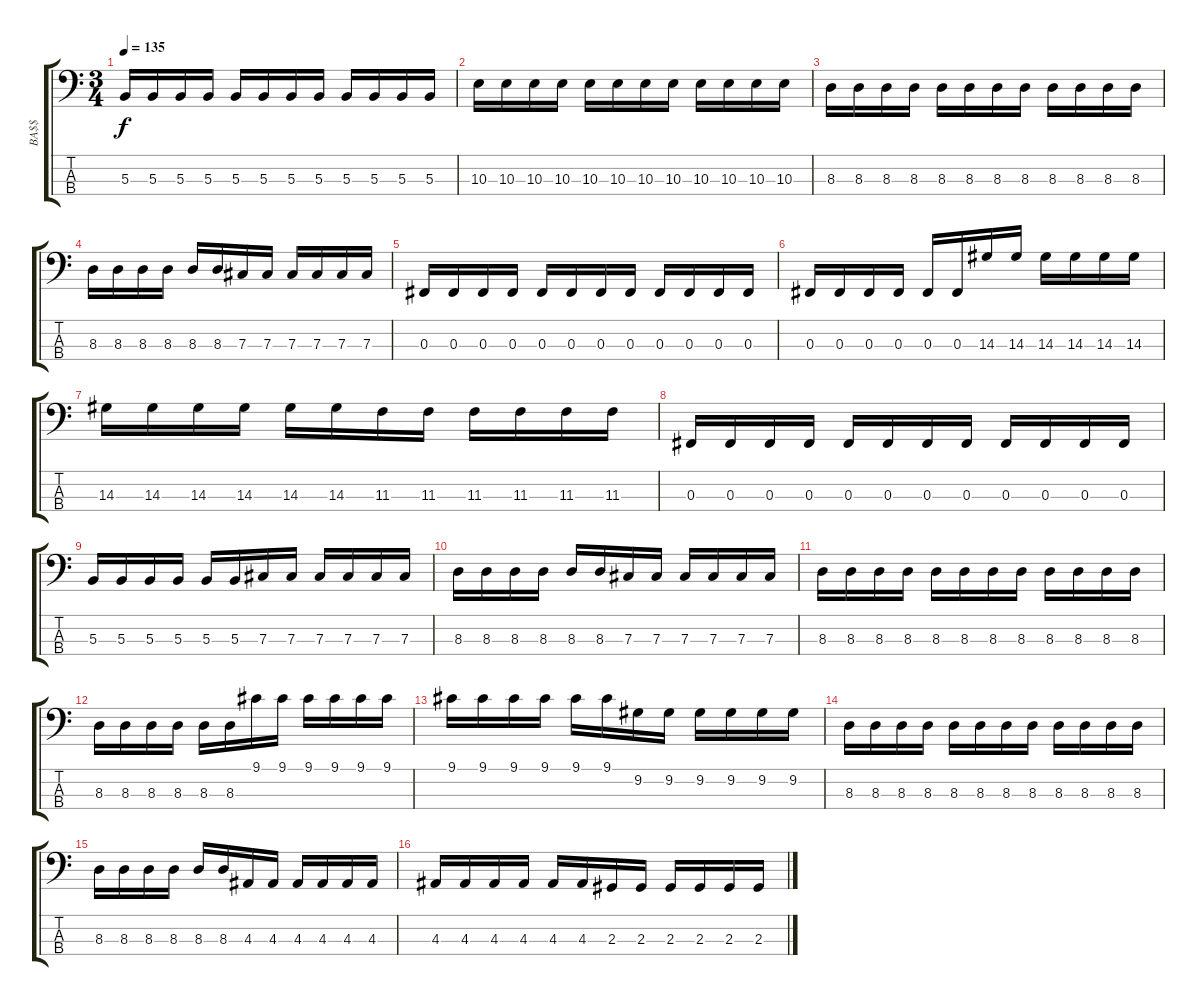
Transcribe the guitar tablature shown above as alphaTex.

\track ("BA$$" "BA$$") {instrument electricbassfinger}
\staff {score tabs}
\tuning (E2 B1 Gb1 Db1) {hide}
\ts (3 4)
\tempo 135
\clef f4
\ks c
5.3.16{dy f} 5.3.16 5.3.16 5.3.16 5.3.16 5.3.16 5.3.16 5.3.16 5.3.16 5.3.16 5.3.16 5.3.16 |
10.3.16 10.3.16 10.3.16 10.3.16 10.3.16 10.3.16 10.3.16 10.3.16 10.3.16 10.3.16 10.3.16 10.3.16 |
8.3.16 8.3.16 8.3.16 8.3.16 8.3.16 8.3.16 8.3.16 8.3.16 8.3.16 8.3.16 8.3.16 8.3.16 |
8.3.16 8.3.16 8.3.16 8.3.16 8.3.16 8.3.16 7.3.16 7.3.16 7.3.16 7.3.16 7.3.16 7.3.16 |
0.3.16 0.3.16 0.3.16 0.3.16 0.3.16 0.3.16 0.3.16 0.3.16 0.3.16 0.3.16 0.3.16 0.3.16 |
0.3.16 0.3.16 0.3.16 0.3.16 0.3.16 0.3.16 14.3.16 14.3.16 14.3.16 14.3.16 14.3.16 14.3.16 |
14.3.16 14.3.16 14.3.16 14.3.16 14.3.16 14.3.16 11.3.16 11.3.16 11.3.16 11.3.16 11.3.16 11.3.16 |
0.3.16 0.3.16 0.3.16 0.3.16 0.3.16 0.3.16 0.3.16 0.3.16 0.3.16 0.3.16 0.3.16 0.3.16 |
5.3.16 5.3.16 5.3.16 5.3.16 5.3.16 5.3.16 7.3.16 7.3.16 7.3.16 7.3.16 7.3.16 7.3.16 |
8.3.16 8.3.16 8.3.16 8.3.16 8.3.16 8.3.16 7.3.16 7.3.16 7.3.16 7.3.16 7.3.16 7.3.16 |
8.3.16 8.3.16 8.3.16 8.3.16 8.3.16 8.3.16 8.3.16 8.3.16 8.3.16 8.3.16 8.3.16 8.3.16 |
8.3.16 8.3.16 8.3.16 8.3.16 8.3.16 8.3.16 9.1.16 9.1.16 9.1.16 9.1.16 9.1.16 9.1.16 |
9.1.16 9.1.16 9.1.16 9.1.16 9.1.16 9.1.16 9.2.16 9.2.16 9.2.16 9.2.16 9.2.16 9.2.16 |
8.3.16 8.3.16 8.3.16 8.3.16 8.3.16 8.3.16 8.3.16 8.3.16 8.3.16 8.3.16 8.3.16 8.3.16 |
8.3.16 8.3.16 8.3.16 8.3.16 8.3.16 8.3.16 4.3.16 4.3.16 4.3.16 4.3.16 4.3.16 4.3.16 |
4.3.16 4.3.16 4.3.16 4.3.16 4.3.16 4.3.16 2.3.16 2.3.16 2.3.16 2.3.16 2.3.16 2.3.16
